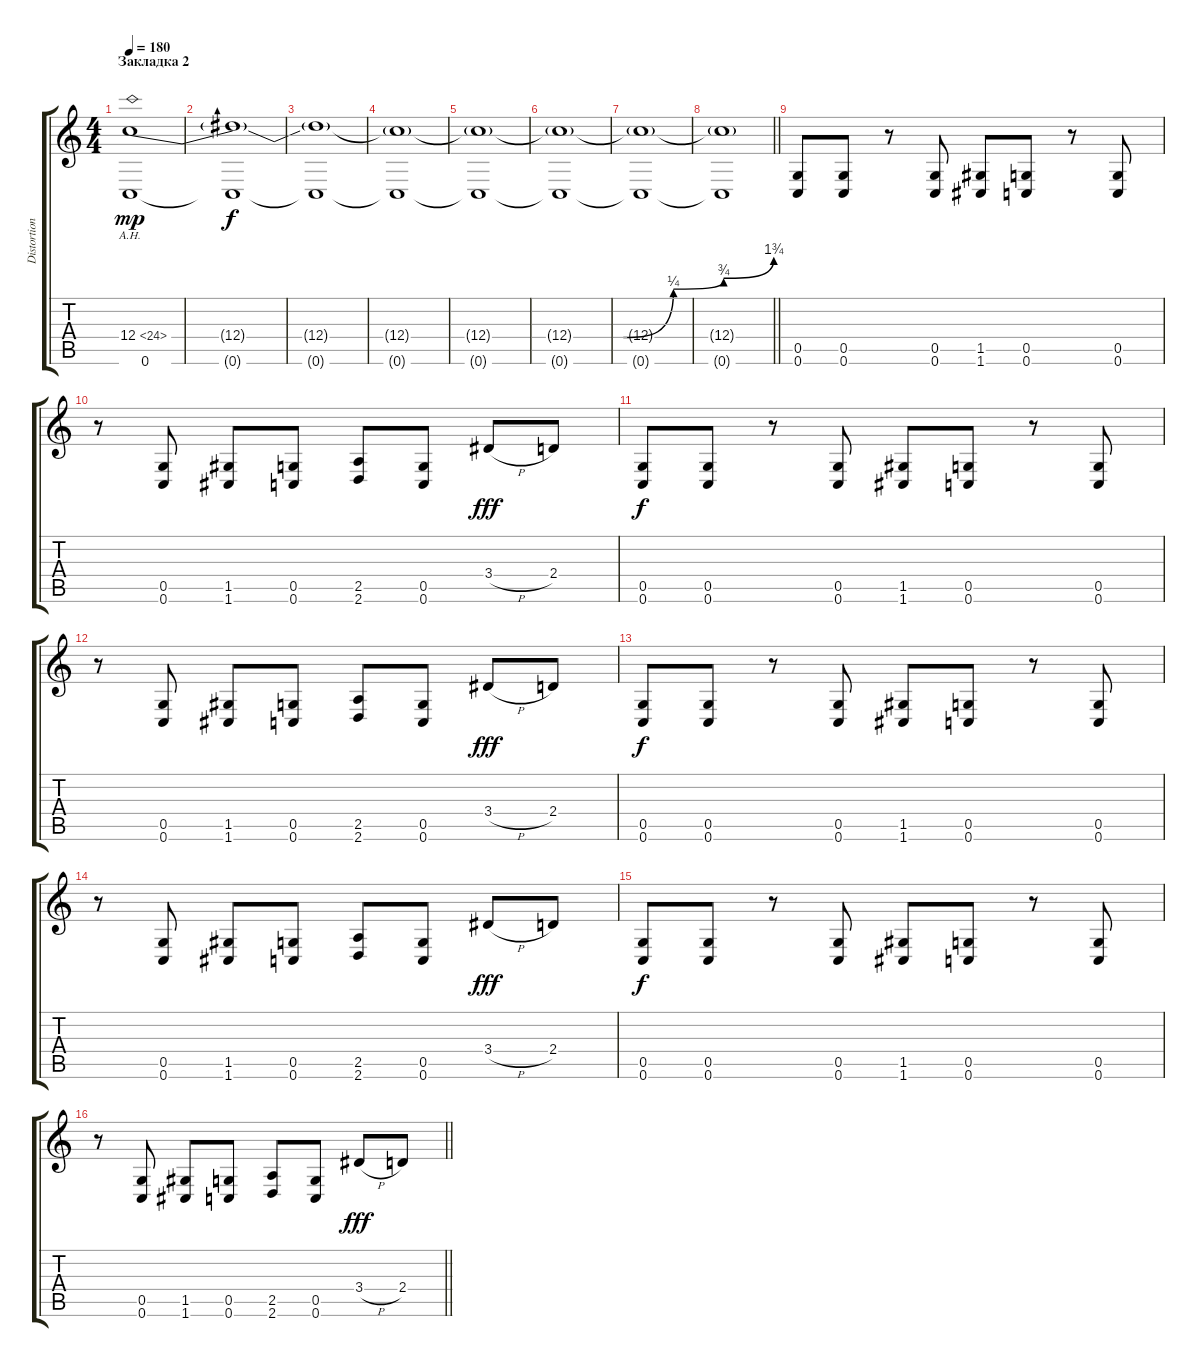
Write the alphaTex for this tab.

\track ("Distortion" "Distortion") {instrument distortionguitar}
\staff {score tabs}
\tuning (D4 A3 F3 C3 G2 C2) {hide}
\ts (4 4)
\section ("" "Закладка 2")
\tempo 180
\clef g2
\ks c
(12.4{be (custom 0 0 15 0 40 0 45 0 50 1 55 3 60 7) ah 12} 0.6).1{dy mp} |
(12.4{t} 0.6{t}).1{dy f} |
(12.4{t} 0.6{t}).1 |
(12.4{t} 0.6{t}).1 |
(12.4{t} 0.6{t}).1 |
(12.4{t} 0.6{t}).1 |
(12.4{t} 0.6{t}).1 |
\barLineRight lightlight
(12.4{t} 0.6{t}).1 |
\section ("" "")
(0.5 0.6).8 (0.5 0.6).8 r.8 (0.5 0.6).8 (1.5 1.6).8 (0.5 0.6).8 r.8 (0.5 0.6).8 |
r.8 (0.5 0.6).8 (1.5 1.6).8 (0.5 0.6).8 (2.5 2.6).8 (0.5 0.6).8 3.4{h}.8{dy fff} 2.4.8 |
(0.5 0.6).8{dy f} (0.5 0.6).8 r.8 (0.5 0.6).8 (1.5 1.6).8 (0.5 0.6).8 r.8 (0.5 0.6).8 |
r.8 (0.5 0.6).8 (1.5 1.6).8 (0.5 0.6).8 (2.5 2.6).8 (0.5 0.6).8 3.4{h}.8{dy fff} 2.4.8 |
(0.5 0.6).8{dy f} (0.5 0.6).8 r.8 (0.5 0.6).8 (1.5 1.6).8 (0.5 0.6).8 r.8 (0.5 0.6).8 |
r.8 (0.5 0.6).8 (1.5 1.6).8 (0.5 0.6).8 (2.5 2.6).8 (0.5 0.6).8 3.4{h}.8{dy fff} 2.4.8 |
(0.5 0.6).8{dy f} (0.5 0.6).8 r.8 (0.5 0.6).8 (1.5 1.6).8 (0.5 0.6).8 r.8 (0.5 0.6).8 |
\barLineRight lightlight
r.8 (0.5 0.6).8 (1.5 1.6).8 (0.5 0.6).8 (2.5 2.6).8 (0.5 0.6).8 3.4{h}.8{dy fff} 2.4.8
